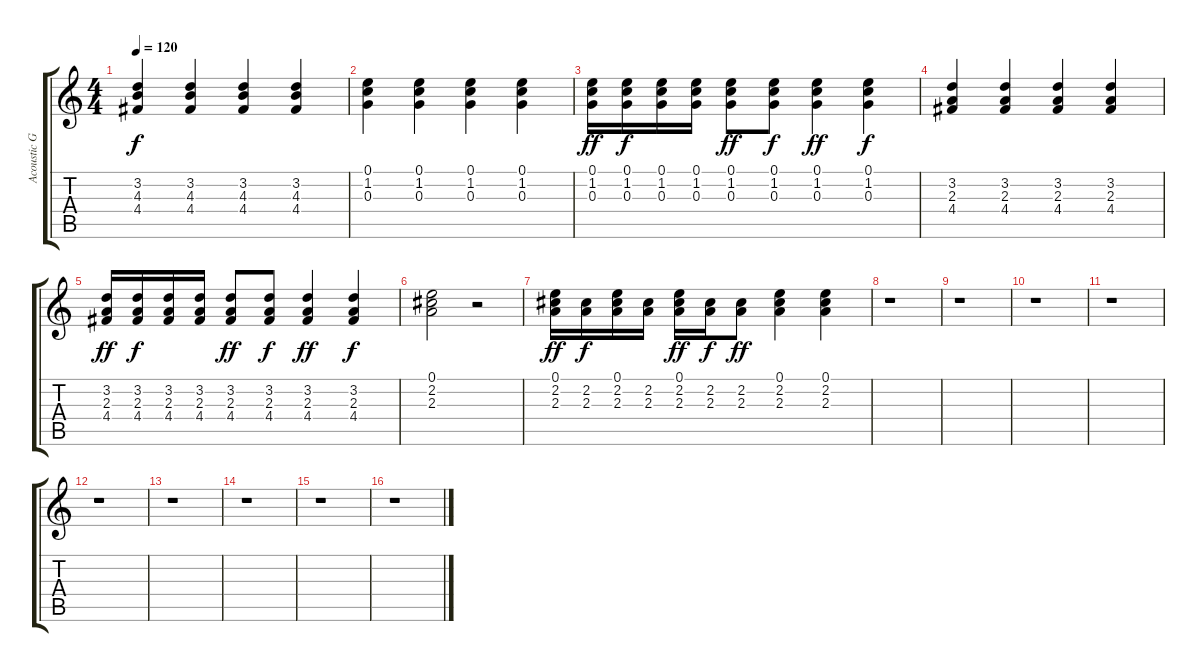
\track ("Acoustic Guitar I" "Acoustic G") {instrument acousticguitarsteel}
\staff {score tabs}
\tuning (E4 B3 G3 D3 A2 E2) {hide}
\ts (4 4)
\tempo 120
\clef g2
\ks c
(3.2 4.3 4.4).4{dy f} (3.2 4.3 4.4).4 (3.2 4.3 4.4).4 (3.2 4.3 4.4).4 |
(0.1 1.2 0.3).4 (0.1 1.2 0.3).4 (0.1 1.2 0.3).4 (0.1 1.2 0.3).4 |
(0.1 1.2 0.3).16{dy ff} (0.1 1.2 0.3).16{dy f} (0.1 1.2 0.3).16 (0.1 1.2 0.3).16 (0.1 1.2 0.3).8{dy ff} (0.1 1.2 0.3).8{dy f} (0.1 1.2 0.3).4{dy ff} (0.1 1.2 0.3).4{dy f} |
(3.2 2.3 4.4).4 (3.2 2.3 4.4).4 (3.2 2.3 4.4).4 (3.2 2.3 4.4).4 |
(3.2 2.3 4.4).16{dy ff} (3.2 2.3 4.4).16{dy f} (3.2 2.3 4.4).16 (3.2 2.3 4.4).16 (3.2 2.3 4.4).8{dy ff} (3.2 2.3 4.4).8{dy f} (3.2 2.3 4.4).4{dy ff} (3.2 2.3 4.4).4{dy f} |
(0.1 2.2 2.3).2 r.2 |
(0.1 2.2 2.3).16{dy ff} (2.2 2.3).16{dy f} (0.1 2.2 2.3).16 (2.2 2.3).16 (0.1 2.2 2.3).16{dy ff} (2.2 2.3).16{dy f} (2.2 2.3).8{dy ff} (0.1 2.2 2.3).4 (0.1 2.2 2.3).4 |
r.1 |
r.1 |
r.1 |
r.1 |
r.1 |
r.1 |
r.1 |
r.1 |
r.1
